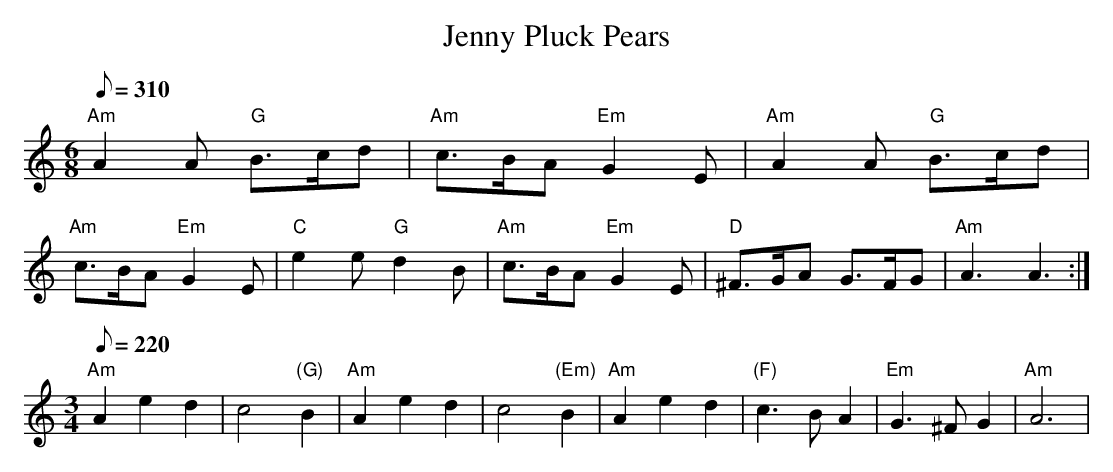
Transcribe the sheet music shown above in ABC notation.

X:1
T:Jenny Pluck Pears
M:6/8
L:1/8
Q:1/8=310
K:C
"Am"A2 A "G"B>cd|"Am" c>BA "Em"G2 E|"Am" A2 A "G"B>cd |
"Am"c>BA "Em"G2 E|"C"e2 e "G"d2 B|"Am" c>BA"Em" G2 E |"D"^F>GA G>FG|"Am" A3 A3:|
M:3/4
L:1/8
Q:220
"Am"A2 e2 d2| c4 "(G)"B2| "Am"A2 e2 d2 | c4 "(Em)"B2|"Am" A2 e2 d2 |"(F)"c3 B A2|"Em" G3 ^F G2|"Am" A6|
